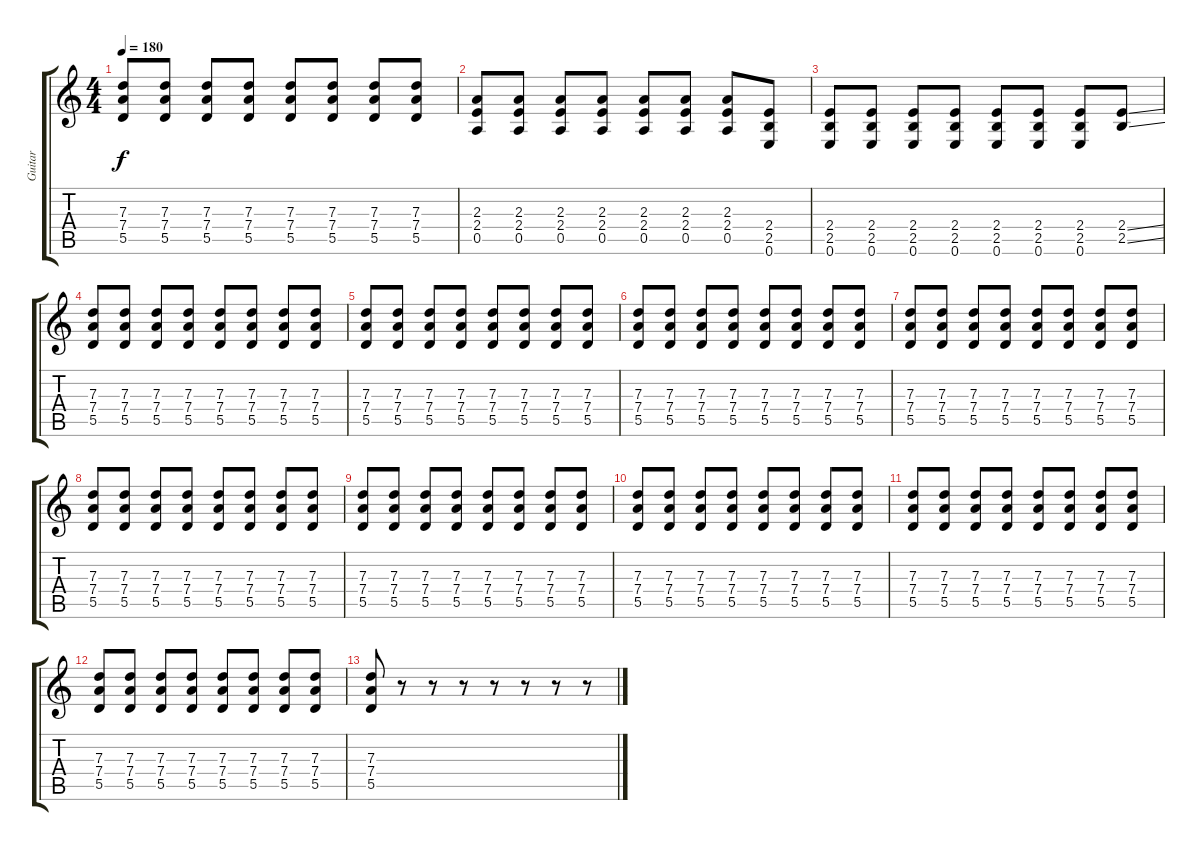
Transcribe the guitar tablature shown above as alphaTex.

\track ("Guitar" "Guitar") {instrument distortionguitar}
\staff {score tabs}
\tuning (E4 B3 G3 D3 A2 E2) {hide}
\ts (4 4)
\tempo 180
\clef g2
\ks c
(7.3 7.4 5.5).8{dy f} (7.3 7.4 5.5).8 (7.3 7.4 5.5).8 (7.3 7.4 5.5).8 (7.3 7.4 5.5).8 (7.3 7.4 5.5).8 (7.3 7.4 5.5).8 (7.3 7.4 5.5).8 |
(2.3 2.4 0.5).8 (2.3 2.4 0.5).8 (2.3 2.4 0.5).8 (2.3 2.4 0.5).8 (2.3 2.4 0.5).8 (2.3 2.4 0.5).8 (2.3 2.4 0.5).8 (2.4 2.5 0.6).8 |
(2.4 2.5 0.6).8 (2.4 2.5 0.6).8 (2.4 2.5 0.6).8 (2.4 2.5 0.6).8 (2.4 2.5 0.6).8 (2.4 2.5 0.6).8 (2.4 2.5 0.6).8 (2.4{ss} 2.5{ss}).8 |
(7.3 7.4 5.5).8 (7.3 7.4 5.5).8 (7.3 7.4 5.5).8 (7.3 7.4 5.5).8 (7.3 7.4 5.5).8 (7.3 7.4 5.5).8 (7.3 7.4 5.5).8 (7.3 7.4 5.5).8 |
(7.3 7.4 5.5).8 (7.3 7.4 5.5).8 (7.3 7.4 5.5).8 (7.3 7.4 5.5).8 (7.3 7.4 5.5).8 (7.3 7.4 5.5).8 (7.3 7.4 5.5).8 (7.3 7.4 5.5).8 |
(7.3 7.4 5.5).8 (7.3 7.4 5.5).8 (7.3 7.4 5.5).8 (7.3 7.4 5.5).8 (7.3 7.4 5.5).8 (7.3 7.4 5.5).8 (7.3 7.4 5.5).8 (7.3 7.4 5.5).8 |
(7.3 7.4 5.5).8 (7.3 7.4 5.5).8 (7.3 7.4 5.5).8 (7.3 7.4 5.5).8 (7.3 7.4 5.5).8 (7.3 7.4 5.5).8 (7.3 7.4 5.5).8 (7.3 7.4 5.5).8 |
(7.3 7.4 5.5).8 (7.3 7.4 5.5).8 (7.3 7.4 5.5).8 (7.3 7.4 5.5).8 (7.3 7.4 5.5).8 (7.3 7.4 5.5).8 (7.3 7.4 5.5).8 (7.3 7.4 5.5).8 |
(7.3 7.4 5.5).8 (7.3 7.4 5.5).8 (7.3 7.4 5.5).8 (7.3 7.4 5.5).8 (7.3 7.4 5.5).8 (7.3 7.4 5.5).8 (7.3 7.4 5.5).8 (7.3 7.4 5.5).8 |
(7.3 7.4 5.5).8 (7.3 7.4 5.5).8 (7.3 7.4 5.5).8 (7.3 7.4 5.5).8 (7.3 7.4 5.5).8 (7.3 7.4 5.5).8 (7.3 7.4 5.5).8 (7.3 7.4 5.5).8 |
(7.3 7.4 5.5).8 (7.3 7.4 5.5).8 (7.3 7.4 5.5).8 (7.3 7.4 5.5).8 (7.3 7.4 5.5).8 (7.3 7.4 5.5).8 (7.3 7.4 5.5).8 (7.3 7.4 5.5).8 |
(7.3 7.4 5.5).8 (7.3 7.4 5.5).8 (7.3 7.4 5.5).8 (7.3 7.4 5.5).8 (7.3 7.4 5.5).8 (7.3 7.4 5.5).8 (7.3 7.4 5.5).8 (7.3 7.4 5.5).8 |
(7.3 7.4 5.5).8 r.8 r.8 r.8 r.8 r.8 r.8 r.8
